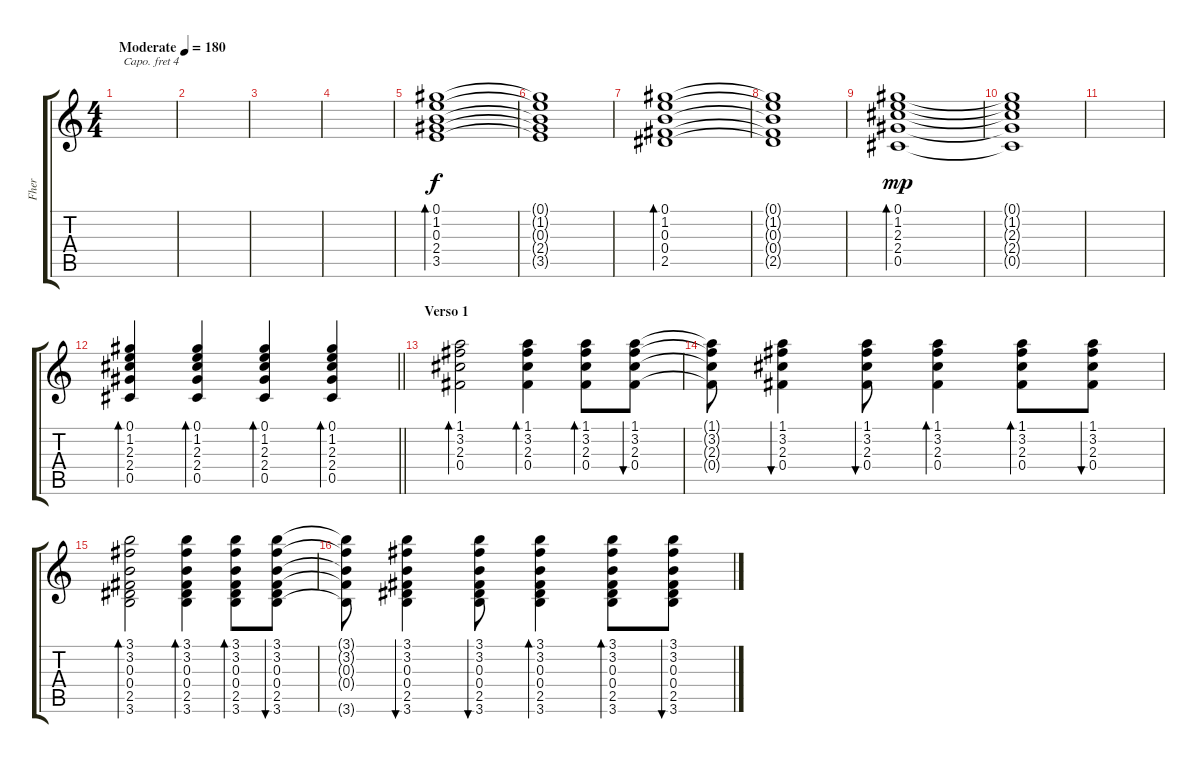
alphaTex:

\track ("Fher" "Fher") {instrument acousticguitarsteel}
\staff {score tabs}
\capo 4
\tuning (E4 B3 G3 D3 A2 E2) {hide}
\ts (4 4)
\tempo (180 "Moderate")
\clef g2
\ks c
|
|
|
|
(0.1 1.2 0.3 2.4 3.5).1{bd 480} |
(0.1{t} 1.2{t} 0.3{t} 2.4{t} 3.5{t}).1 |
(0.1 1.2 0.3 0.4 2.5).1{bd 480} |
(0.1{t} 1.2{t} 0.3{t} 0.4{t} 2.5{t}).1{dy f} |
(0.1 1.2 2.3 2.4 0.5).1{bd 480 dy mp} |
(0.1{t} 1.2{t} 2.3{t} 2.4{t} 0.5{t}).1 |
|
\barLineRight lightlight
(0.1 1.2 2.3 2.4 0.5).4{bd 60} (0.1 1.2 2.3 2.4 0.5).4{bd 60} (0.1 1.2 2.3 2.4 0.5).4{bd 60} (0.1 1.2 2.3 2.4 0.5).4{bd 60} |
\section ("" "Verso 1")
(1.1 3.2 2.3 0.4).2{bd 60} (1.1 3.2 2.3 0.4).4{bd 60} (1.1 3.2 2.3 0.4).8{bd 60} (1.1 3.2 2.3 0.4).8{bu 60} |
(1.1{t} 3.2{t} 2.3{t} 0.4{t}).8 (1.1 3.2 2.3 0.4).4{bu 60} (1.1 3.2 2.3 0.4).8{bu 60} (1.1 3.2 2.3 0.4).4{bd 60} (1.1 3.2 2.3 0.4).8{bd 60} (1.1 3.2 2.3 0.4).8{bu 60} |
(3.1 3.2 0.3 0.4 2.5 3.6).2{bd 60} (3.1 3.2 0.3 0.4 2.5 3.6).4{bd 60} (3.1 3.2 0.3 0.4 2.5 3.6).8{bd 60} (3.1 3.2 0.3 0.4 2.5 3.6).8{bu 60} |
(3.1{t} 3.2{t} 0.3{t} 0.4{t} 3.6{t}).8 (3.1 3.2 0.3 0.4 2.5 3.6).4{bu 60} (3.1 3.2 0.3 0.4 2.5 3.6).8{bu 60} (3.1 3.2 0.3 0.4 2.5 3.6).4{bd 60} (3.1 3.2 0.3 0.4 2.5 3.6).8{bd 60} (3.1 3.2 0.3 0.4 2.5 3.6).8{bu 60}
